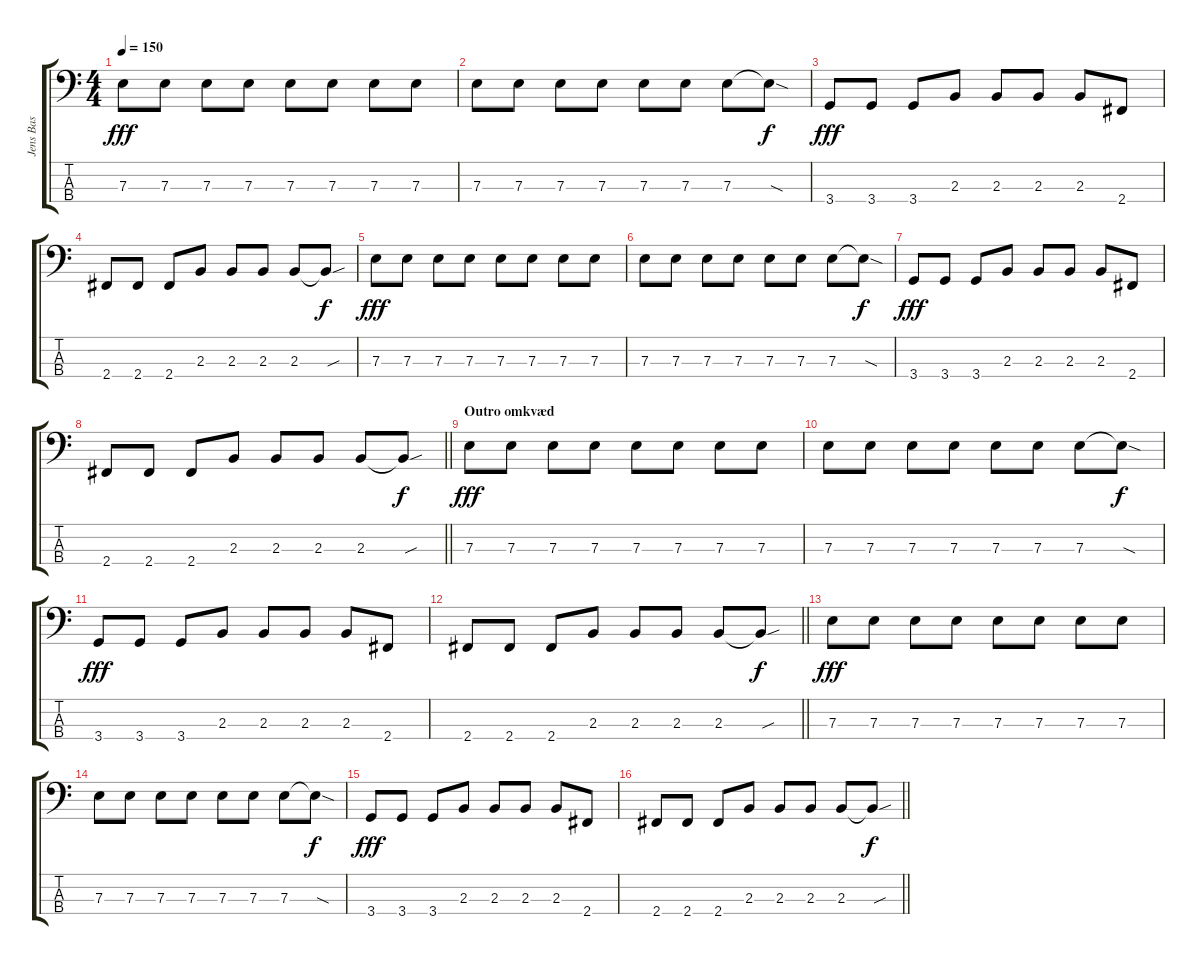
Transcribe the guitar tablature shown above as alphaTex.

\track ("Jens Bas" "Jens Bas") {instrument electricbasspick}
\staff {score tabs}
\tuning (G2 D2 A1 E1) {hide}
\ts (4 4)
\tempo 150
\clef f4
\ks c
7.3.8{dy fff} 7.3.8 7.3.8 7.3.8 7.3.8 7.3.8 7.3.8 7.3.8 |
7.3.8 7.3.8 7.3.8 7.3.8 7.3.8 7.3.8 7.3.8 7.3{sod t}.8{dy f} |
3.4.8{dy fff} 3.4.8 3.4.8 2.3.8 2.3.8 2.3.8 2.3.8 2.4.8 |
2.4.8 2.4.8 2.4.8 2.3.8 2.3.8 2.3.8 2.3.8 2.3{sou t}.8{dy f} |
7.3.8{dy fff} 7.3.8 7.3.8 7.3.8 7.3.8 7.3.8 7.3.8 7.3.8 |
7.3.8 7.3.8 7.3.8 7.3.8 7.3.8 7.3.8 7.3.8 7.3{sod t}.8{dy f} |
3.4.8{dy fff} 3.4.8 3.4.8 2.3.8 2.3.8 2.3.8 2.3.8 2.4.8 |
\barLineRight lightlight
2.4.8 2.4.8 2.4.8 2.3.8 2.3.8 2.3.8 2.3.8 2.3{sou t}.8{dy f} |
\section ("" "Outro omkvæd")
7.3.8{dy fff} 7.3.8 7.3.8 7.3.8 7.3.8 7.3.8 7.3.8 7.3.8 |
7.3.8 7.3.8 7.3.8 7.3.8 7.3.8 7.3.8 7.3.8 7.3{sod t}.8{dy f} |
3.4.8{dy fff} 3.4.8 3.4.8 2.3.8 2.3.8 2.3.8 2.3.8 2.4.8 |
\barLineRight lightlight
2.4.8 2.4.8 2.4.8 2.3.8 2.3.8 2.3.8 2.3.8 2.3{sou t}.8{dy f} |
7.3.8{dy fff} 7.3.8 7.3.8 7.3.8 7.3.8 7.3.8 7.3.8 7.3.8 |
7.3.8 7.3.8 7.3.8 7.3.8 7.3.8 7.3.8 7.3.8 7.3{sod t}.8{dy f} |
3.4.8{dy fff} 3.4.8 3.4.8 2.3.8 2.3.8 2.3.8 2.3.8 2.4.8 |
\barLineRight lightlight
2.4.8 2.4.8 2.4.8 2.3.8 2.3.8 2.3.8 2.3.8 2.3{sou t}.8{dy f}
